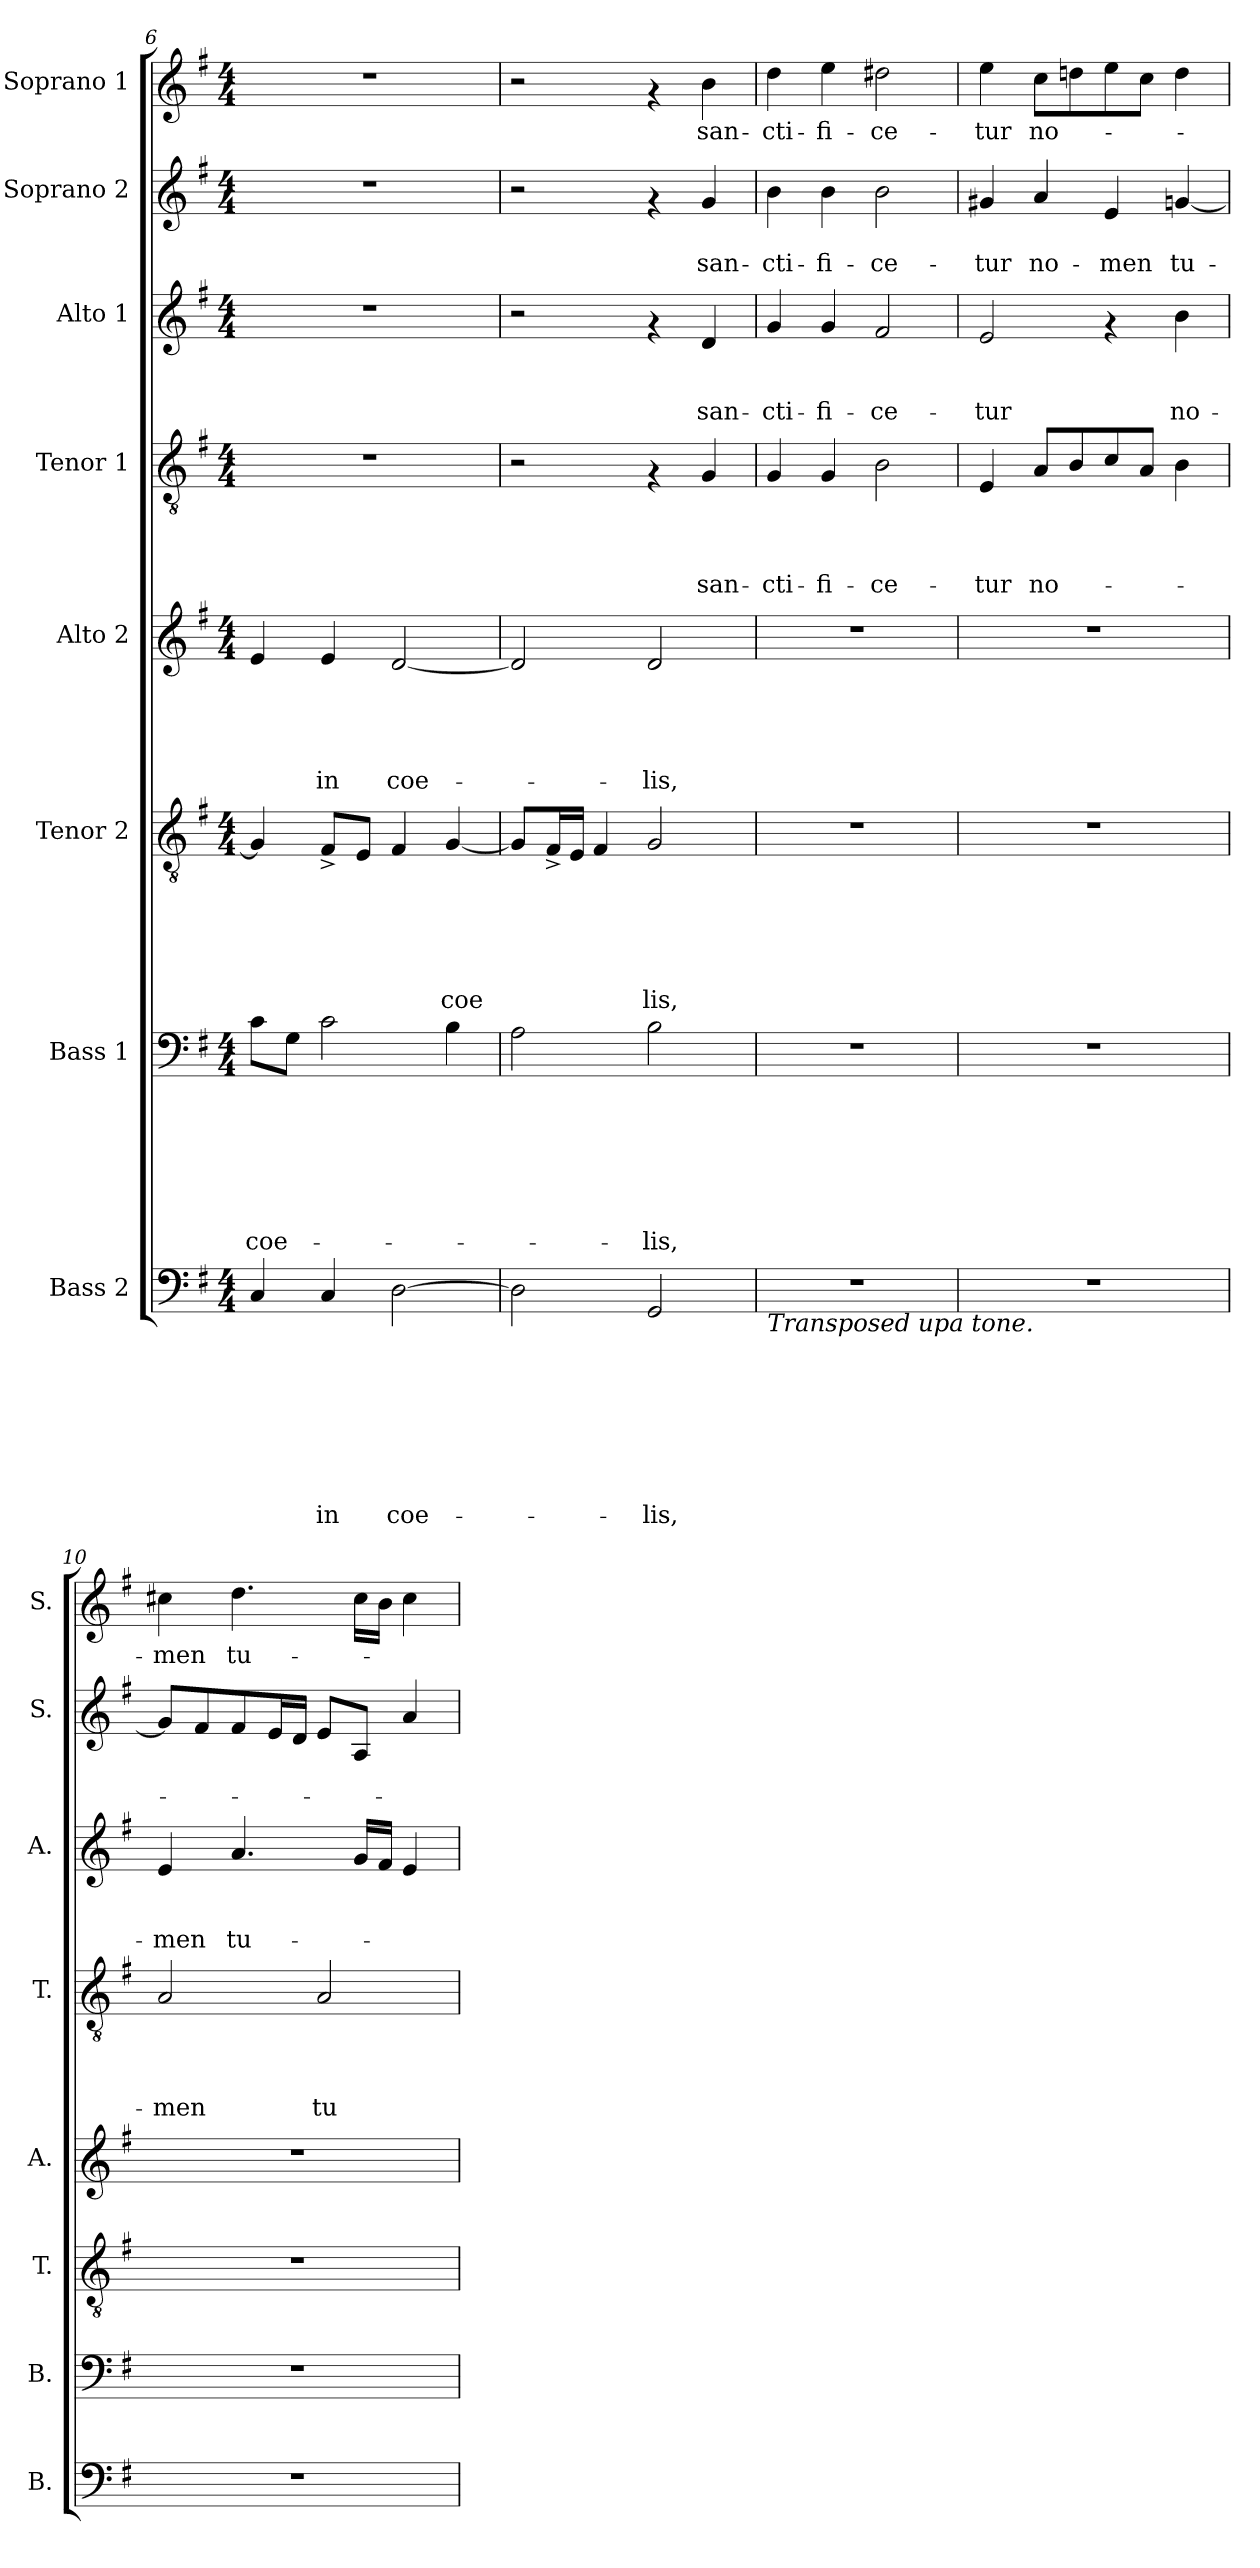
**kern	**text	**text	**text	**text	**text	**text	**text	**text	**kern	**text	**text	**text	**text	**text	**text	**text	**kern	**text	**text	**text	**text	**text	**text	**kern	**text	**text	**text	**text	**text	**kern	**text	**text	**text	**text	**kern	**text	**text	**text	**kern	**text	**text	**kern	**text
*part8	*part8	*part8	*part8	*part8	*part8	*part8	*part8	*part8	*part7	*part7	*part7	*part7	*part7	*part7	*part7	*part7	*part6	*part6	*part6	*part6	*part6	*part6	*part6	*part5	*part5	*part5	*part5	*part5	*part5	*part4	*part4	*part4	*part4	*part4	*part3	*part3	*part3	*part3	*part2	*part2	*part2	*part1	*part1
*staff8	*staff8	*staff8	*staff8	*staff8	*staff8	*staff8	*staff8	*staff8	*staff7	*staff7	*staff7	*staff7	*staff7	*staff7	*staff7	*staff7	*staff6	*staff6	*staff6	*staff6	*staff6	*staff6	*staff6	*staff5	*staff5	*staff5	*staff5	*staff5	*staff5	*staff4	*staff4	*staff4	*staff4	*staff4	*staff3	*staff3	*staff3	*staff3	*staff2	*staff2	*staff2	*staff1	*staff1
*I"Bass 2	*	*	*	*	*	*	*	*	*I"Bass 1	*	*	*	*	*	*	*	*I"Tenor 2	*	*	*	*	*	*	*I"Alto 2	*	*	*	*	*	*I"Tenor 1	*	*	*	*	*I"Alto 1	*	*	*	*I"Soprano 2	*	*	*I"Soprano 1	*
*I'B.	*	*	*	*	*	*	*	*	*I'B.	*	*	*	*	*	*	*	*I'T.	*	*	*	*	*	*	*I'A.	*	*	*	*	*	*I'T.	*	*	*	*	*I'A.	*	*	*	*I'S.	*	*	*I'S.	*
*clefF4	*	*	*	*	*	*	*	*	*clefF4	*	*	*	*	*	*	*	*clefGv2	*	*	*	*	*	*	*clefG2	*	*	*	*	*	*clefGv2	*	*	*	*	*clefG2	*	*	*	*clefG2	*	*	*clefG2	*
*k[f#]	*	*	*	*	*	*	*	*	*k[f#]	*	*	*	*	*	*	*	*k[f#]	*	*	*	*	*	*	*k[f#]	*	*	*	*	*	*k[f#]	*	*	*	*	*k[f#]	*	*	*	*k[f#]	*	*	*k[f#]	*
*G:	*	*	*	*	*	*	*	*	*G:	*	*	*	*	*	*	*	*G:	*	*	*	*	*	*	*G:	*	*	*	*	*	*G:	*	*	*	*	*G:	*	*	*	*G:	*	*	*G:	*
*M4/4	*	*	*	*	*	*	*	*	*M4/4	*	*	*	*	*	*	*	*M4/4	*	*	*	*	*	*	*M4/4	*	*	*	*	*	*M4/4	*	*	*	*	*M4/4	*	*	*	*M4/4	*	*	*M4/4	*
=6	=6	=6	=6	=6	=6	=6	=6	=6	=6	=6	=6	=6	=6	=6	=6	=6	=6	=6	=6	=6	=6	=6	=6	=6	=6	=6	=6	=6	=6	=6	=6	=6	=6	=6	=6	=6	=6	=6	=6	=6	=6	=6	=6
!	!	!	!	!	!	!	!	!	!	!	!	!	!	!	!	!LO:LY:b	!	!	!	!	!	!	!	!	!	!	!	!	!	!	!	!	!	!	!	!	!	!	!	!	!	!	!
4C/	.	.	.	.	.	.	.	.	8c\L	.	.	.	.	.	.	coe-	4G/]	.	.	.	.	.	.	4e/	.	.	.	.	.	1r	.	.	.	.	1r	.	.	.	1r	.	.	1r	.
.	.	.	.	.	.	.	.	.	8G\J	.	.	.	.	.	.	.	.	.	.	.	.	.	.	.	.	.	.	.	.	.	.	.	.	.	.	.	.	.	.	.	.	.	.
!	!	!	!	!	!	!	!	!LO:LY:b	!	!	!	!	!	!	!	!	!	!	!	!	!	!	!	!	!	!	!	!	!LO:LY:b	!	!	!	!	!	!	!	!	!	!	!	!	!	!
4C/	.	.	.	.	.	.	.	in	2c\	.	.	.	.	.	.	.	8F#^</L	.	.	.	.	.	.	4e/	.	.	.	.	in	.	.	.	.	.	.	.	.	.	.	.	.	.	.
.	.	.	.	.	.	.	.	.	.	.	.	.	.	.	.	.	8E/J	.	.	.	.	.	.	.	.	.	.	.	.	.	.	.	.	.	.	.	.	.	.	.	.	.	.
!	!	!	!	!	!	!	!	!LO:LY:b	!	!	!	!	!	!	!	!	!	!	!	!	!	!	!	!	!	!	!	!	!LO:LY:b	!	!	!	!	!	!	!	!	!	!	!	!	!	!
[<2D\	.	.	.	.	.	.	.	coe-	.	.	.	.	.	.	.	.	4F#/	.	.	.	.	.	.	[<2d/	.	.	.	.	coe-	.	.	.	.	.	.	.	.	.	.	.	.	.	.
!	!	!	!	!	!	!	!	!	!	!	!	!	!	!	!	!	!	!	!	!	!	!	!LO:LY:b	!	!	!	!	!	!	!	!	!	!	!	!	!	!	!	!	!	!	!	!
.	.	.	.	.	.	.	.	.	4B\	.	.	.	.	.	.	.	[<4G/	.	.	.	.	.	coe	.	.	.	.	.	.	.	.	.	.	.	.	.	.	.	.	.	.	.	.
!!LO:PB:g=z
=7	=7	=7	=7	=7	=7	=7	=7	=7	=7	=7	=7	=7	=7	=7	=7	=7	=7	=7	=7	=7	=7	=7	=7	=7	=7	=7	=7	=7	=7	=7	=7	=7	=7	=7	=7	=7	=7	=7	=7	=7	=7	=7	=7
2D\]	.	.	.	.	.	.	.	.	2A\	.	.	.	.	.	.	.	8G/L]	.	.	.	.	.	.	2d/]	.	.	.	.	.	2r	.	.	.	.	2r	.	.	.	2r	.	.	2r	.
.	.	.	.	.	.	.	.	.	.	.	.	.	.	.	.	.	16F#^</L	.	.	.	.	.	.	.	.	.	.	.	.	.	.	.	.	.	.	.	.	.	.	.	.	.	.
.	.	.	.	.	.	.	.	.	.	.	.	.	.	.	.	.	16E/JJ	.	.	.	.	.	.	.	.	.	.	.	.	.	.	.	.	.	.	.	.	.	.	.	.	.	.
.	.	.	.	.	.	.	.	.	.	.	.	.	.	.	.	.	4F#/	.	.	.	.	.	.	.	.	.	.	.	.	.	.	.	.	.	.	.	.	.	.	.	.	.	.
!	!	!	!	!	!	!	!	!LO:LY:b	!	!	!	!	!	!	!	!LO:LY:b	!	!	!	!	!	!	!LO:LY:b	!	!	!	!	!	!LO:LY:b	!	!	!	!	!	!	!	!	!	!	!	!	!	!
2GG/	.	.	.	.	.	.	.	-lis,	2B\	.	.	.	.	.	.	-lis,	2G/	.	.	.	.	.	lis,	2d/	.	.	.	.	-lis,	4rF	.	.	.	.	4rf	.	.	.	4rf	.	.	4rf	.
!	!	!	!	!	!	!	!	!	!	!	!	!	!	!	!	!	!	!	!	!	!	!	!	!	!	!	!	!	!	!	!	!	!	!LO:LY:b	!	!	!	!LO:LY:b	!	!	!LO:LY:b	!	!LO:LY:b
.	.	.	.	.	.	.	.	.	.	.	.	.	.	.	.	.	.	.	.	.	.	.	.	.	.	.	.	.	.	4G/	.	.	.	san-	4d/	.	.	san-	4g/	.	san-	4b\	san-
=8	=8	=8	=8	=8	=8	=8	=8	=8	=8	=8	=8	=8	=8	=8	=8	=8	=8	=8	=8	=8	=8	=8	=8	=8	=8	=8	=8	=8	=8	=8	=8	=8	=8	=8	=8	=8	=8	=8	=8	=8	=8	=8	=8
!LO:TX:b:i:t=Transposed upa tone.	!	!	!	!	!	!	!	!	!	!	!	!	!	!	!	!	!	!	!	!	!	!	!	!	!	!	!	!	!	!	!	!	!	!	!	!	!	!	!	!	!	!	!
!	!	!	!	!	!	!	!	!	!	!	!	!	!	!	!	!	!	!	!	!	!	!	!	!	!	!	!	!	!	!	!	!	!	!LO:LY:b	!	!	!	!LO:LY:b	!	!	!LO:LY:b	!	!LO:LY:b
1r	.	.	.	.	.	.	.	.	1r	.	.	.	.	.	.	.	1r	.	.	.	.	.	.	1r	.	.	.	.	.	4G/	.	.	.	-cti-	4g/	.	.	-cti-	4b\	.	-cti-	4dd\	-cti-
!	!	!	!	!	!	!	!	!	!	!	!	!	!	!	!	!	!	!	!	!	!	!	!	!	!	!	!	!	!	!	!	!	!	!LO:LY:b	!	!	!	!LO:LY:b	!	!	!LO:LY:b	!	!LO:LY:b
.	.	.	.	.	.	.	.	.	.	.	.	.	.	.	.	.	.	.	.	.	.	.	.	.	.	.	.	.	.	4G/	.	.	.	-fi-	4g/	.	.	-fi-	4b\	.	-fi-	4ee\	-fi-
!	!	!	!	!	!	!	!	!	!	!	!	!	!	!	!	!	!	!	!	!	!	!	!	!	!	!	!	!	!	!	!	!	!	!LO:LY:b	!	!	!	!LO:LY:b	!	!	!LO:LY:b	!	!LO:LY:b
.	.	.	.	.	.	.	.	.	.	.	.	.	.	.	.	.	.	.	.	.	.	.	.	.	.	.	.	.	.	2B\	.	.	.	-ce-	2f#/	.	.	-ce-	2b\	.	-ce-	2dd#X\	-ce-
=9	=9	=9	=9	=9	=9	=9	=9	=9	=9	=9	=9	=9	=9	=9	=9	=9	=9	=9	=9	=9	=9	=9	=9	=9	=9	=9	=9	=9	=9	=9	=9	=9	=9	=9	=9	=9	=9	=9	=9	=9	=9	=9	=9
!	!	!	!	!	!	!	!	!	!	!	!	!	!	!	!	!	!	!	!	!	!	!	!	!	!	!	!	!	!	!	!	!	!	!LO:LY:b	!	!	!	!LO:LY:b	!	!	!LO:LY:b	!	!LO:LY:b
1r	.	.	.	.	.	.	.	.	1r	.	.	.	.	.	.	.	1r	.	.	.	.	.	.	1r	.	.	.	.	.	4E/	.	.	.	-tur	2e/	.	.	-tur	4g#X/	.	-tur	4ee\	-tur
!	!	!	!	!	!	!	!	!	!	!	!	!	!	!	!	!	!	!	!	!	!	!	!	!	!	!	!	!	!	!	!	!	!	!LO:LY:b	!	!	!	!	!	!	!LO:LY:b	!	!LO:LY:b
.	.	.	.	.	.	.	.	.	.	.	.	.	.	.	.	.	.	.	.	.	.	.	.	.	.	.	.	.	.	8A/L	.	.	.	no-	.	.	.	.	4a/	.	no-	8cc\L	no-
.	.	.	.	.	.	.	.	.	.	.	.	.	.	.	.	.	.	.	.	.	.	.	.	.	.	.	.	.	.	8B/	.	.	.	.	.	.	.	.	.	.	.	8ddn\	.
!	!	!	!	!	!	!	!	!	!	!	!	!	!	!	!	!	!	!	!	!	!	!	!	!	!	!	!	!	!	!	!	!	!	!	!	!	!	!	!	!	!LO:LY:b	!	!
.	.	.	.	.	.	.	.	.	.	.	.	.	.	.	.	.	.	.	.	.	.	.	.	.	.	.	.	.	.	8c/	.	.	.	.	4rf	.	.	.	4e/	.	-men	8ee\	.
.	.	.	.	.	.	.	.	.	.	.	.	.	.	.	.	.	.	.	.	.	.	.	.	.	.	.	.	.	.	8A/J	.	.	.	.	.	.	.	.	.	.	.	8cc\J	.
!	!	!	!	!	!	!	!	!	!	!	!	!	!	!	!	!	!	!	!	!	!	!	!	!	!	!	!	!	!	!	!	!	!	!	!	!	!	!LO:LY:b	!	!	!LO:LY:b	!	!
.	.	.	.	.	.	.	.	.	.	.	.	.	.	.	.	.	.	.	.	.	.	.	.	.	.	.	.	.	.	4B\	.	.	.	.	4b\	.	.	no-	[<4gn/	.	tu-	4dd\	.
=10	=10	=10	=10	=10	=10	=10	=10	=10	=10	=10	=10	=10	=10	=10	=10	=10	=10	=10	=10	=10	=10	=10	=10	=10	=10	=10	=10	=10	=10	=10	=10	=10	=10	=10	=10	=10	=10	=10	=10	=10	=10	=10	=10
!	!	!	!	!	!	!	!	!	!	!	!	!	!	!	!	!	!	!	!	!	!	!	!	!	!	!	!	!	!	!	!	!	!	!LO:LY:b	!	!	!	!LO:LY:b	!	!	!	!	!LO:LY:b
1r	.	.	.	.	.	.	.	.	1r	.	.	.	.	.	.	.	1r	.	.	.	.	.	.	1r	.	.	.	.	.	2A/	.	.	.	-men	4e/	.	.	-men	8g/L]	.	.	4cc#X\	-men
.	.	.	.	.	.	.	.	.	.	.	.	.	.	.	.	.	.	.	.	.	.	.	.	.	.	.	.	.	.	.	.	.	.	.	.	.	.	.	8f#/	.	.	.	.
!	!	!	!	!	!	!	!	!	!	!	!	!	!	!	!	!	!	!	!	!	!	!	!	!	!	!	!	!	!	!	!	!	!	!	!	!	!	!LO:LY:b	!	!	!	!	!LO:LY:b
.	.	.	.	.	.	.	.	.	.	.	.	.	.	.	.	.	.	.	.	.	.	.	.	.	.	.	.	.	.	.	.	.	.	.	4.a/	.	.	tu-	8f#/	.	.	4.dd\	tu-
.	.	.	.	.	.	.	.	.	.	.	.	.	.	.	.	.	.	.	.	.	.	.	.	.	.	.	.	.	.	.	.	.	.	.	.	.	.	.	16e/L	.	.	.	.
.	.	.	.	.	.	.	.	.	.	.	.	.	.	.	.	.	.	.	.	.	.	.	.	.	.	.	.	.	.	.	.	.	.	.	.	.	.	.	16d/JJ	.	.	.	.
!	!	!	!	!	!	!	!	!	!	!	!	!	!	!	!	!	!	!	!	!	!	!	!	!	!	!	!	!	!	!	!	!	!	!LO:LY:b	!	!	!	!	!	!	!	!	!
.	.	.	.	.	.	.	.	.	.	.	.	.	.	.	.	.	.	.	.	.	.	.	.	.	.	.	.	.	.	2A/	.	.	.	tu-	.	.	.	.	8e/L	.	.	.	.
.	.	.	.	.	.	.	.	.	.	.	.	.	.	.	.	.	.	.	.	.	.	.	.	.	.	.	.	.	.	.	.	.	.	.	16g/LL	.	.	.	8A/J	.	.	16cc#\LL	.
.	.	.	.	.	.	.	.	.	.	.	.	.	.	.	.	.	.	.	.	.	.	.	.	.	.	.	.	.	.	.	.	.	.	.	16f#/JJ	.	.	.	.	.	.	16b\JJ	.
.	.	.	.	.	.	.	.	.	.	.	.	.	.	.	.	.	.	.	.	.	.	.	.	.	.	.	.	.	.	.	.	.	.	.	4e/	.	.	.	4a/	.	.	4cc#\	.
=	=	=	=	=	=	=	=	=	=	=	=	=	=	=	=	=	=	=	=	=	=	=	=	=	=	=	=	=	=	=	=	=	=	=	=	=	=	=	=	=	=	=	=
*-	*-	*-	*-	*-	*-	*-	*-	*-	*-	*-	*-	*-	*-	*-	*-	*-	*-	*-	*-	*-	*-	*-	*-	*-	*-	*-	*-	*-	*-	*-	*-	*-	*-	*-	*-	*-	*-	*-	*-	*-	*-	*-	*-
